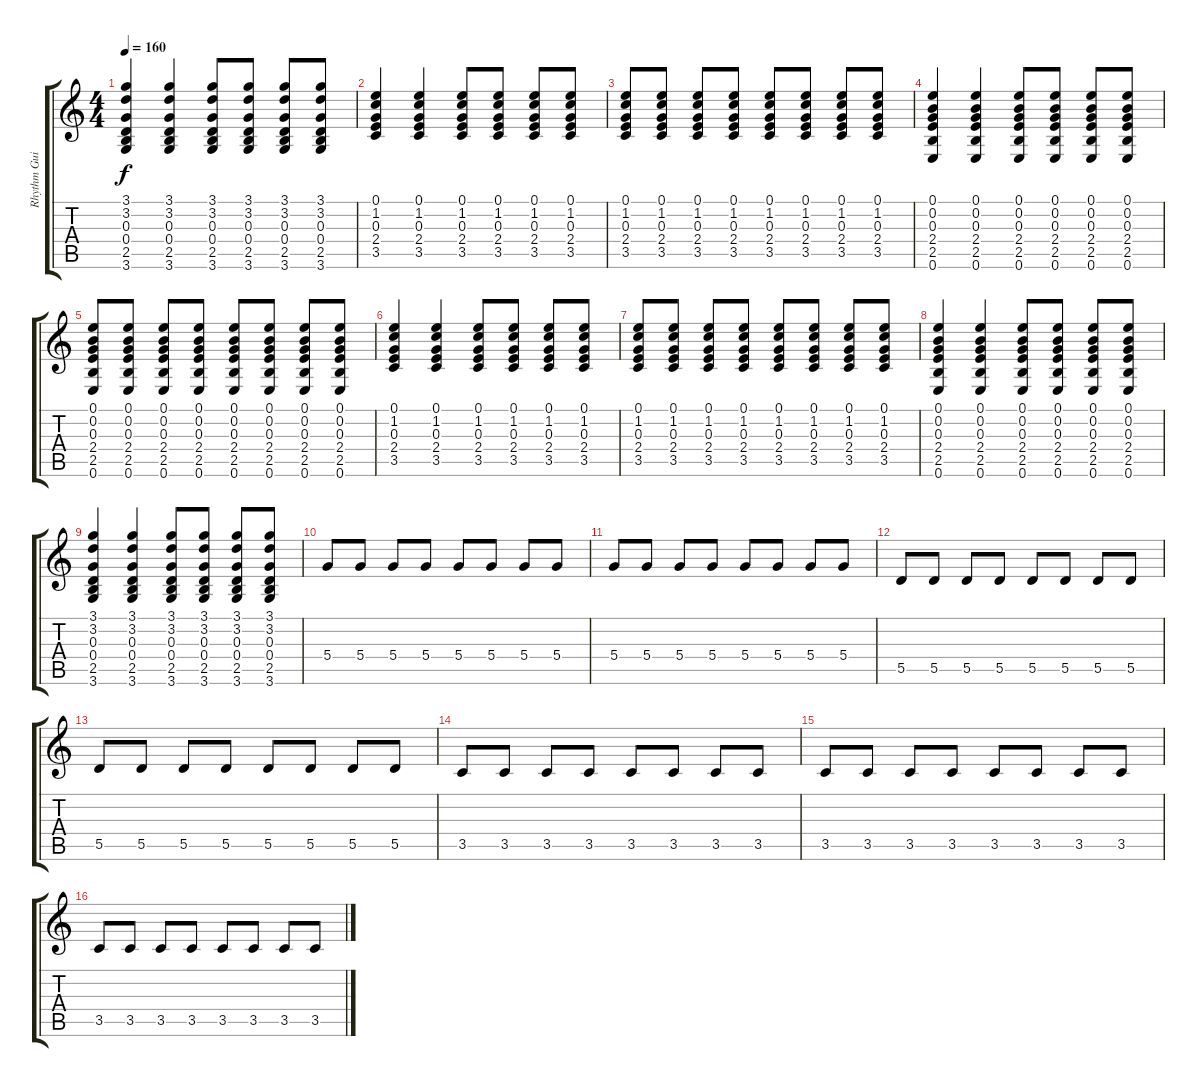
\track ("Rhythm Guitar" "Rhythm Gui") {instrument acousticguitarsteel}
\staff {score tabs}
\tuning (E4 B3 G3 D3 A2 E2) {hide}
\ts (4 4)
\tempo 160
\clef g2
\ks c
(3.1 3.2 0.3 0.4 2.5 3.6).4{dy f} (3.1 3.2 0.3 0.4 2.5 3.6).4 (3.1 3.2 0.3 0.4 2.5 3.6).8 (3.1 3.2 0.3 0.4 2.5 3.6).8 (3.1 3.2 0.3 0.4 2.5 3.6).8 (3.1 3.2 0.3 0.4 2.5 3.6).8 |
(0.1 1.2 0.3 2.4 3.5).4 (0.1 1.2 0.3 2.4 3.5).4 (0.1 1.2 0.3 2.4 3.5).8 (0.1 1.2 0.3 2.4 3.5).8 (0.1 1.2 0.3 2.4 3.5).8 (0.1 1.2 0.3 2.4 3.5).8 |
(0.1 1.2 0.3 2.4 3.5).8 (0.1 1.2 0.3 2.4 3.5).8 (0.1 1.2 0.3 2.4 3.5).8 (0.1 1.2 0.3 2.4 3.5).8 (0.1 1.2 0.3 2.4 3.5).8 (0.1 1.2 0.3 2.4 3.5).8 (0.1 1.2 0.3 2.4 3.5).8 (0.1 1.2 0.3 2.4 3.5).8 |
(0.1 0.2 0.3 2.4 2.5 0.6).4 (0.1 0.2 0.3 2.4 2.5 0.6).4 (0.1 0.2 0.3 2.4 2.5 0.6).8 (0.1 0.2 0.3 2.4 2.5 0.6).8 (0.1 0.2 0.3 2.4 2.5 0.6).8 (0.1 0.2 0.3 2.4 2.5 0.6).8 |
(0.1 0.2 0.3 2.4 2.5 0.6).8 (0.1 0.2 0.3 2.4 2.5 0.6).8 (0.1 0.2 0.3 2.4 2.5 0.6).8 (0.1 0.2 0.3 2.4 2.5 0.6).8 (0.1 0.2 0.3 2.4 2.5 0.6).8 (0.1 0.2 0.3 2.4 2.5 0.6).8 (0.1 0.2 0.3 2.4 2.5 0.6).8 (0.1 0.2 0.3 2.4 2.5 0.6).8 |
(0.1 1.2 0.3 2.4 3.5).4 (0.1 1.2 0.3 2.4 3.5).4 (0.1 1.2 0.3 2.4 3.5).8 (0.1 1.2 0.3 2.4 3.5).8 (0.1 1.2 0.3 2.4 3.5).8 (0.1 1.2 0.3 2.4 3.5).8 |
(0.1 1.2 0.3 2.4 3.5).8 (0.1 1.2 0.3 2.4 3.5).8 (0.1 1.2 0.3 2.4 3.5).8 (0.1 1.2 0.3 2.4 3.5).8 (0.1 1.2 0.3 2.4 3.5).8 (0.1 1.2 0.3 2.4 3.5).8 (0.1 1.2 0.3 2.4 3.5).8 (0.1 1.2 0.3 2.4 3.5).8 |
(0.1 0.2 0.3 2.4 2.5 0.6).4 (0.1 0.2 0.3 2.4 2.5 0.6).4 (0.1 0.2 0.3 2.4 2.5 0.6).8 (0.1 0.2 0.3 2.4 2.5 0.6).8 (0.1 0.2 0.3 2.4 2.5 0.6).8 (0.1 0.2 0.3 2.4 2.5 0.6).8 |
(3.1 3.2 0.3 0.4 2.5 3.6).4 (3.1 3.2 0.3 0.4 2.5 3.6).4 (3.1 3.2 0.3 0.4 2.5 3.6).8 (3.1 3.2 0.3 0.4 2.5 3.6).8 (3.1 3.2 0.3 0.4 2.5 3.6).8 (3.1 3.2 0.3 0.4 2.5 3.6).8 |
5.4.8 5.4.8 5.4.8 5.4.8 5.4.8 5.4.8 5.4.8 5.4.8 |
5.4.8 5.4.8 5.4.8 5.4.8 5.4.8 5.4.8 5.4.8 5.4.8 |
5.5.8 5.5.8 5.5.8 5.5.8 5.5.8 5.5.8 5.5.8 5.5.8 |
5.5.8 5.5.8 5.5.8 5.5.8 5.5.8 5.5.8 5.5.8 5.5.8 |
3.5.8 3.5.8 3.5.8 3.5.8 3.5.8 3.5.8 3.5.8 3.5.8 |
3.5.8 3.5.8 3.5.8 3.5.8 3.5.8 3.5.8 3.5.8 3.5.8 |
3.5.8 3.5.8 3.5.8 3.5.8 3.5.8 3.5.8 3.5.8 3.5.8
